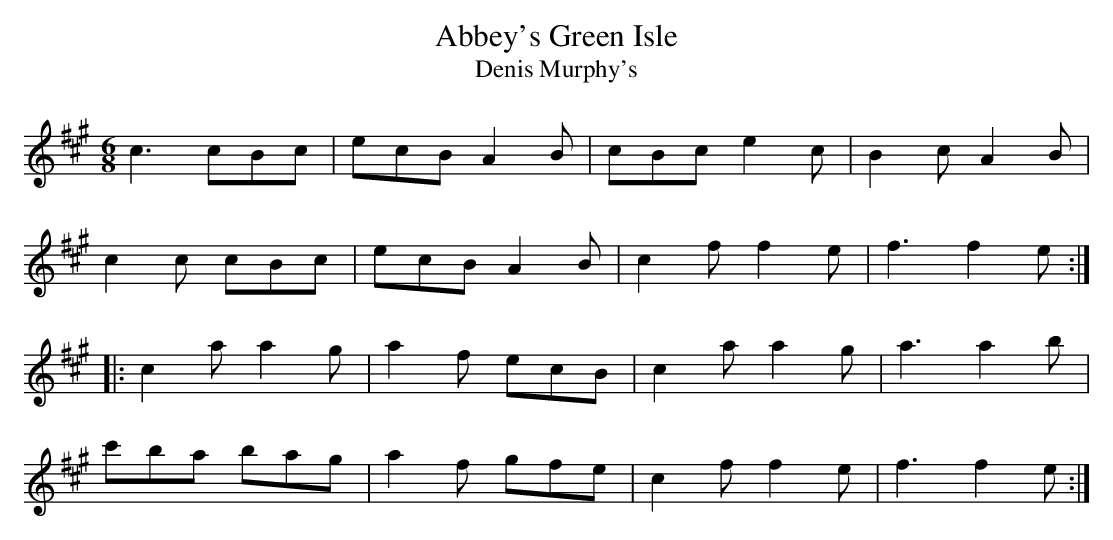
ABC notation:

X:1
T:Abbey's Green Isle
T:Denis Murphy's
M:6/8
L:1/8
K:A
c3 cBc | ecB A2B | cBc e2c | B2c A2B |
c2c cBc | ecB A2B | c2f f2e | f3 f2e :|
|: c2a a2g | a2f ecB | c2a a2g | a3 a2b |
c'ba bag | a2f gfe | c2f f2e | f3 f2e :|
